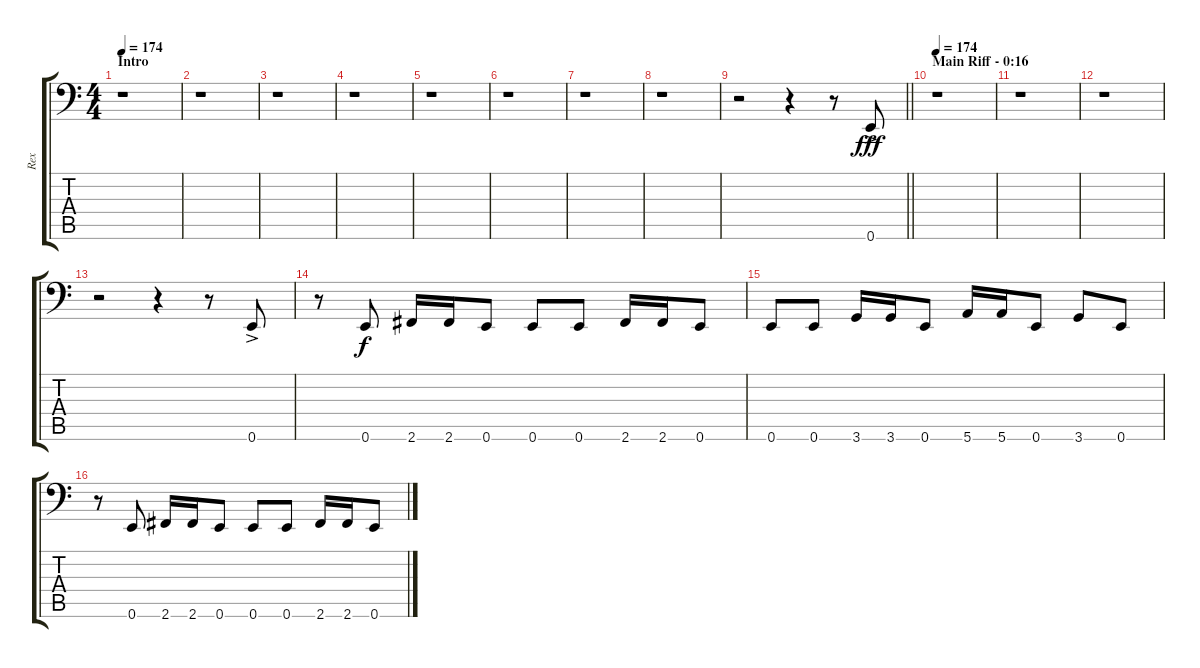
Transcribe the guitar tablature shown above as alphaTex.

\track ("Rex" "Rex") {instrument electricbasspick}
\staff {score tabs}
\tuning (E3 B2 G2 D2 A1 E1) {hide}
\ts (4 4)
\section ("" "Intro")
\tempo 174
\clef f4
\ks c
r.1{dy fff instrument electricbasspick} |
r.1 |
r.1 |
r.1 |
r.1 |
r.1 |
r.1 |
r.1 |
\barLineRight lightlight
r.2 r.4 r.8 0.6{ac}.8{volume 16} |
\section ("" "Main Riff - 0:16")
\tempo 174
r.1 |
r.1 |
r.1 |
r.2 r.4 r.8 0.6{ac}.8{volume 16} |
r.8 0.6.8{dy f} 2.6.16 2.6.16 0.6.8 0.6.8 0.6.8 2.6.16 2.6.16 0.6.8 |
0.6.8 0.6.8 3.6.16 3.6.16 0.6.8 5.6.16 5.6.16 0.6.8 3.6.8 0.6.8 |
r.8 0.6.8 2.6.16 2.6.16 0.6.8 0.6.8 0.6.8 2.6.16 2.6.16 0.6.8
